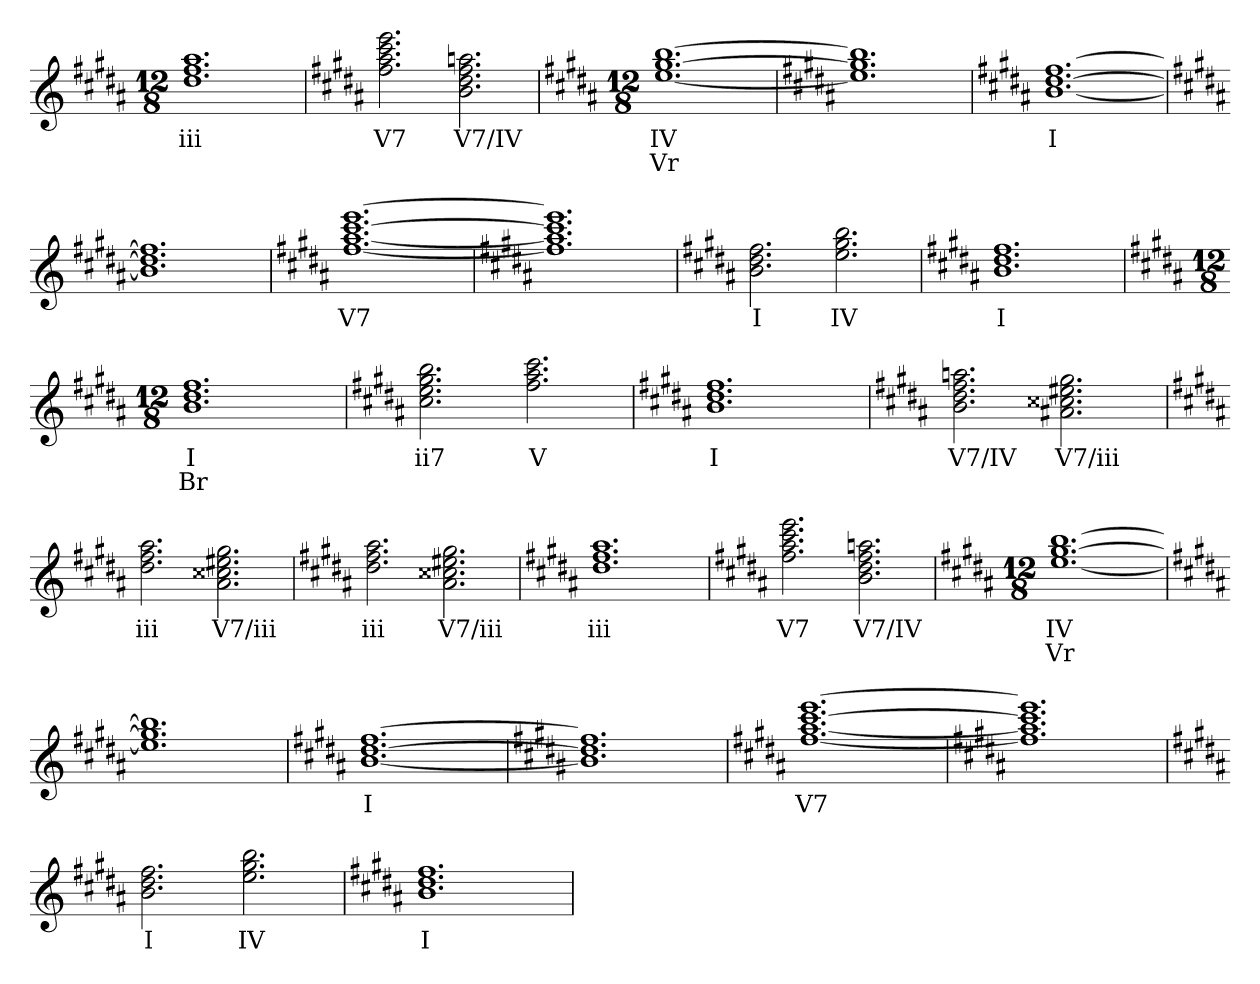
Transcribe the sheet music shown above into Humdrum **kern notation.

**kern	**text	**text
*part1	*part1	*part1
*staff1	*staff1	*staff1
*k[f#c#g#d#a#]	*	*
*B:	*	*
*M12/8	*	*
=	=	=
1.dd# 1.ff# 1.aa#	iii	.
=	=	=
*k[f#c#g#d#a#]	*	*
*B:	*	*
2.ff# 2.aa# 2.ccc# 2.eee	V7	.
2.b 2.dd# 2.ff# 2.aan	V7/IV	.
=	=	=
*k[f#c#g#d#a#]	*	*
*B:	*	*
*M12/8	*	*
[1.ee [1.gg# [1.bb	IV	Vr
=	=	=
*k[f#c#g#d#a#]	*	*
*B:	*	*
1.ee] 1.gg#] 1.bb]	.	.
=	=	=
*k[f#c#g#d#a#]	*	*
*B:	*	*
[1.b [1.dd# [1.ff#	I	.
=	=	=
*k[f#c#g#d#a#]	*	*
*B:	*	*
1.b] 1.dd#] 1.ff#]	.	.
=	=	=
*k[f#c#g#d#a#]	*	*
*B:	*	*
[1.ff# [1.aa# [1.ccc# [1.eee	V7	.
=	=	=
*k[f#c#g#d#a#]	*	*
*B:	*	*
1.ff#] 1.aa#] 1.ccc#] 1.eee]	.	.
=	=	=
*k[f#c#g#d#a#]	*	*
*B:	*	*
2.b 2.dd# 2.ff#	I	.
2.ee 2.gg# 2.bb	IV	.
=	=	=
*k[f#c#g#d#a#]	*	*
*B:	*	*
1.b 1.dd# 1.ff#	I	.
=	=	=
*k[f#c#g#d#a#]	*	*
*B:	*	*
*M12/8	*	*
1.b 1.dd# 1.ff#	I	Br
=	=	=
*k[f#c#g#d#a#]	*	*
*B:	*	*
2.cc# 2.ee 2.gg# 2.bb	ii7	.
2.ff# 2.aa# 2.ccc#	V	.
=	=	=
*k[f#c#g#d#a#]	*	*
*B:	*	*
1.b 1.dd# 1.ff#	I	.
=	=	=
*k[f#c#g#d#a#]	*	*
*B:	*	*
2.b 2.dd# 2.ff# 2.aan	V7/IV	.
2.a#X 2.cc##X 2.ee#X 2.gg#	V7/iii	.
=	=	=
*k[f#c#g#d#a#]	*	*
*B:	*	*
2.dd# 2.ff# 2.aa#	iii	.
2.a# 2.cc##X 2.ee#X 2.gg#	V7/iii	.
=	=	=
*k[f#c#g#d#a#]	*	*
*B:	*	*
2.dd# 2.ff# 2.aa#	iii	.
2.a# 2.cc##X 2.ee#X 2.gg#	V7/iii	.
=	=	=
*k[f#c#g#d#a#]	*	*
*B:	*	*
1.dd# 1.ff# 1.aa#	iii	.
=	=	=
*k[f#c#g#d#a#]	*	*
*B:	*	*
2.ff# 2.aa# 2.ccc# 2.eee	V7	.
2.b 2.dd# 2.ff# 2.aan	V7/IV	.
=	=	=
*k[f#c#g#d#a#]	*	*
*B:	*	*
*M12/8	*	*
[1.ee [1.gg# [1.bb	IV	Vr
=	=	=
*k[f#c#g#d#a#]	*	*
*B:	*	*
1.ee] 1.gg#] 1.bb]	.	.
=	=	=
*k[f#c#g#d#a#]	*	*
*B:	*	*
[1.b [1.dd# [1.ff#	I	.
=	=	=
*k[f#c#g#d#a#]	*	*
*B:	*	*
1.b] 1.dd#] 1.ff#]	.	.
=	=	=
*k[f#c#g#d#a#]	*	*
*B:	*	*
[1.ff# [1.aa# [1.ccc# [1.eee	V7	.
=	=	=
*k[f#c#g#d#a#]	*	*
*B:	*	*
1.ff#] 1.aa#] 1.ccc#] 1.eee]	.	.
=	=	=
*k[f#c#g#d#a#]	*	*
*B:	*	*
2.b 2.dd# 2.ff#	I	.
2.ee 2.gg# 2.bb	IV	.
=	=	=
*k[f#c#g#d#a#]	*	*
*B:	*	*
1.b 1.dd# 1.ff#	I	.
=	=	=
*-	*-	*-
